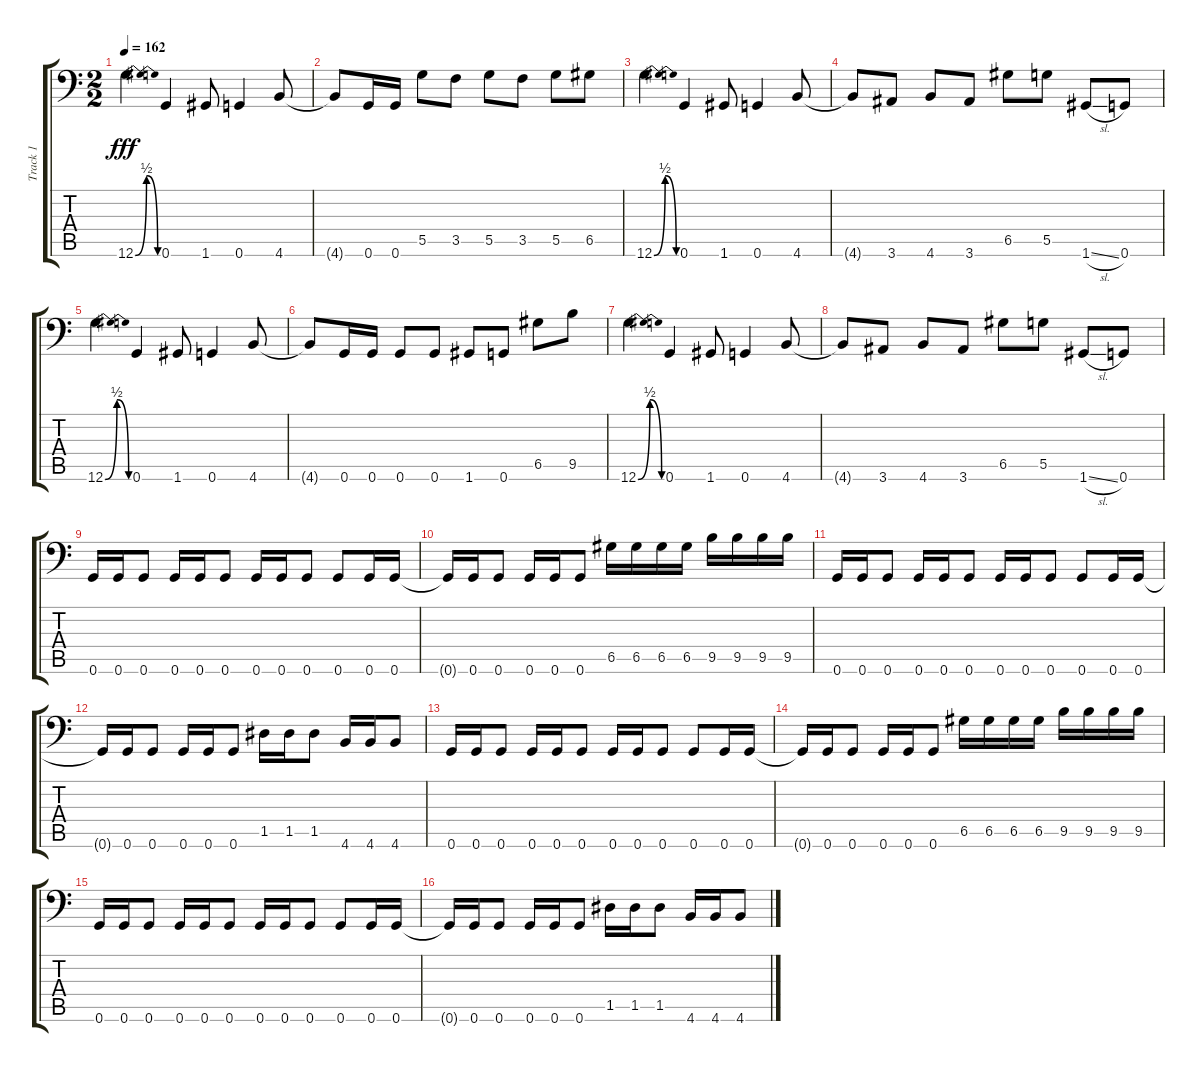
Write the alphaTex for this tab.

\track ("Track 1" "Track 1") {instrument distortionguitar}
\staff {score tabs}
\tuning (A3 E3 C3 G2 D2 G1) {hide}
\ts (2 2)
\tempo 162
\clef f4
\ks c
12.6{be (bendrelease 0 0 30 2 30 2 60 0)}.4{dy fff} 0.6.4 1.6.8 0.6.4 4.6.8 |
4.6{t}.8 0.6.16 0.6.16 5.5.8 3.5.8 5.5.8 3.5.8 5.5.8 6.5.8 |
12.6{be (bendrelease 0 0 30 2 30 2 60 0)}.4 0.6.4 1.6.8 0.6.4 4.6.8 |
4.6{t}.8 3.6.8 4.6.8 3.6.8 6.5.8 5.5.8 1.6{sl}.8 0.6.8 |
12.6{be (bendrelease 0 0 30 2 30 2 60 0)}.4 0.6.4 1.6.8 0.6.4 4.6.8 |
4.6{t}.8 0.6.16 0.6.16 0.6.8 0.6.8 1.6.8 0.6.8 6.5.8 9.5.8 |
12.6{be (bendrelease 0 0 30 2 30 2 60 0)}.4 0.6.4 1.6.8 0.6.4 4.6.8 |
4.6{t}.8 3.6.8 4.6.8 3.6.8 6.5.8 5.5.8 1.6{sl}.8 0.6.8 |
0.6.16 0.6.16 0.6.8 0.6.16 0.6.16 0.6.8 0.6.16 0.6.16 0.6.8 0.6.8 0.6.16 0.6.16 |
0.6{t}.16 0.6.16 0.6.8 0.6.16 0.6.16 0.6.8 6.5.16 6.5.16 6.5.16 6.5.16 9.5.16 9.5.16 9.5.16 9.5.16 |
0.6.16 0.6.16 0.6.8 0.6.16 0.6.16 0.6.8 0.6.16 0.6.16 0.6.8 0.6.8 0.6.16 0.6.16 |
0.6{t}.16 0.6.16 0.6.8 0.6.16 0.6.16 0.6.8 1.5.16 1.5.16 1.5.8 4.6.16 4.6.16 4.6.8 |
0.6.16 0.6.16 0.6.8 0.6.16 0.6.16 0.6.8 0.6.16 0.6.16 0.6.8 0.6.8 0.6.16 0.6.16 |
0.6{t}.16 0.6.16 0.6.8 0.6.16 0.6.16 0.6.8 6.5.16 6.5.16 6.5.16 6.5.16 9.5.16 9.5.16 9.5.16 9.5.16 |
0.6.16 0.6.16 0.6.8 0.6.16 0.6.16 0.6.8 0.6.16 0.6.16 0.6.8 0.6.8 0.6.16 0.6.16 |
0.6{t}.16 0.6.16 0.6.8 0.6.16 0.6.16 0.6.8 1.5.16 1.5.16 1.5.8 4.6.16 4.6.16 4.6.8
